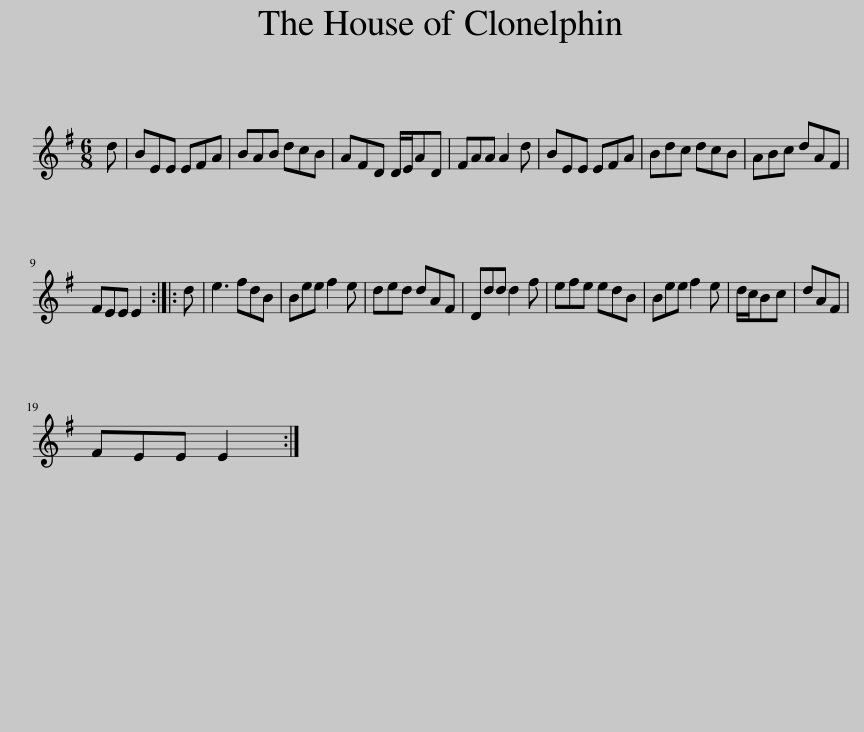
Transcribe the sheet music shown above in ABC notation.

X:1
L:1/8
M:6/8
I:linebreak $
K:G
V:1 treble
V:1
 d | BEE EFA | BAB dcB | AFD D/E/AD | FAA A2 d | %5
 BEE EFA | Bdc dcB | ABc dAF |$ FEE E2 :: d | %10
 e3 fdB | Bee f2 e | ded dAF | Ddd d2 f | efe edB | %15
 Bee f2 e | d/c/Bc | dAF |$ FEE E2 :| %19
